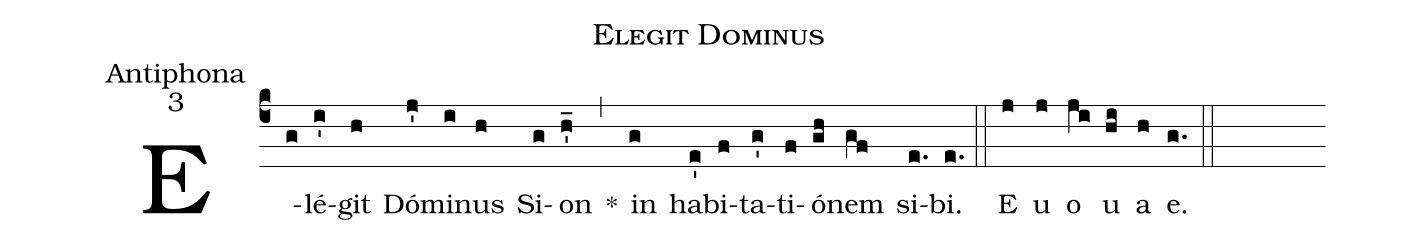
name:Elegit Dominus;
office-part:Antiphona;
mode:3;
%%
(c4) E(g)lé(i')git(h) Dó(j')mi(i)nus(h) Si(g)on(h'_) *(,) in(g) ha(e')bi(f)ta(g')ti(f)ó(gh)nem(gf) si(e.)bi.(e.) (::) <eu>E(j) u(j) o(ji) u(hi) a(h) e.</eu>(g.) (::)
